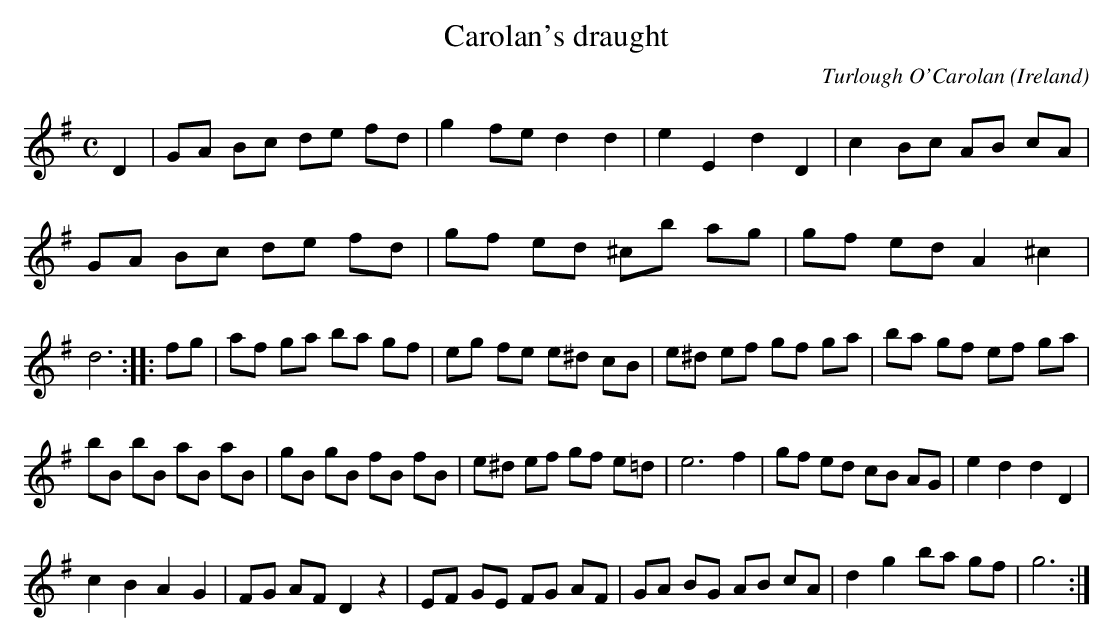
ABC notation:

X:1
T:Carolan's draught
C:Turlough O'Carolan
M:C
O:Ireland
K:G major
D2|\
GA Bc de fd|g2fe d2d2|e2E2 d2D2|c2Bc AB cA|\
GA Bc de fd|gf ed ^cb ag|gf ed A2^c2|d6::\
fg|\
af ga ba gf|eg fe e^d cB|\
e^d ef gf ga|ba gf ef ga|
bB bB aB aB|gB gB fB fB|\
e^d ef gf e=d|e6 f2|\
gf ed cB AG|e2d2 d2D2|
c2B2 A2G2|FG AF D2z2|\
EF GE FG AF|GA BG AB cA|d2g2 ba gf|g6:|
